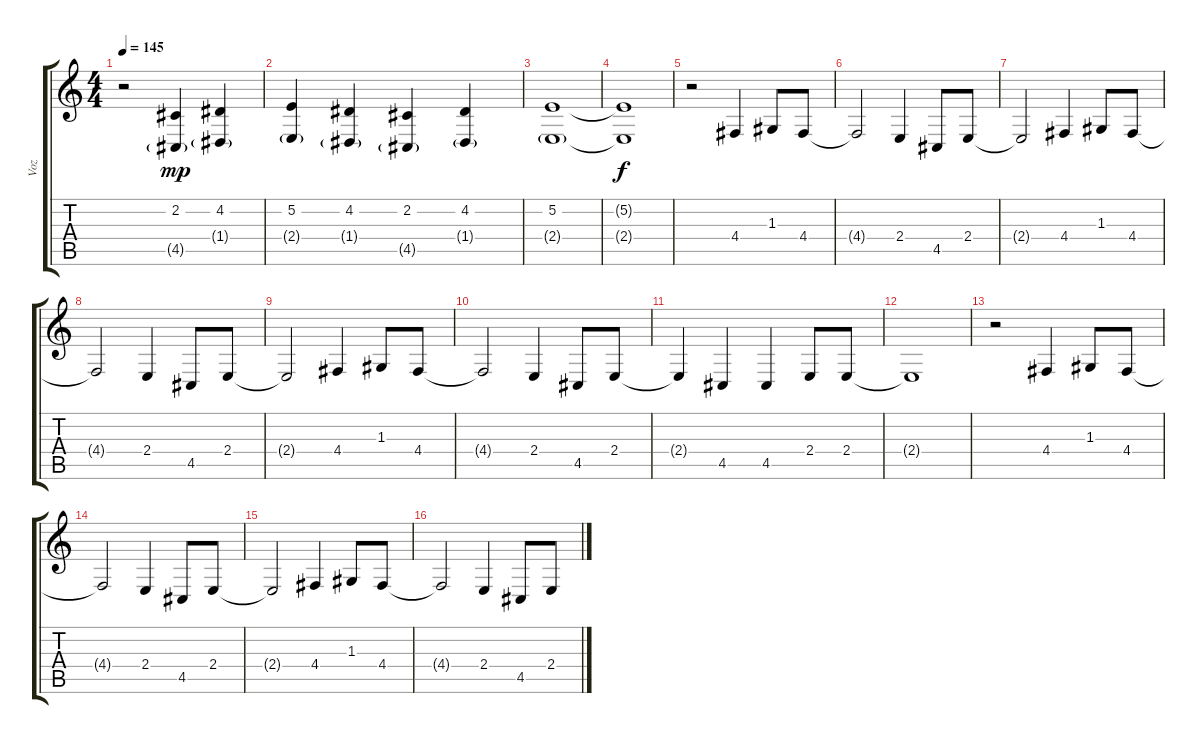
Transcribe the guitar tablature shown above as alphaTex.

\track ("Voz" "Voz") {instrument synthvoice}
\staff {score tabs}
\tuning (E4 B3 G3 D3 A2 E2) {hide}
\ts (4 4)
\tempo 145
\clef g2
\ks c
r.2{dy mp} (2.2 4.5{g}).4 (4.2 1.4{g}).4 |
(5.2 2.4{g}).4 (4.2 1.4{g}).4 (2.2 4.5{g}).4 (4.2 1.4{g}).4 |
(5.2 2.4{g}).1 |
(5.2{t} 2.4{t}).1{dy f} |
r.2 4.4.4 1.3.8 4.4.8 |
4.4{t}.2 2.4.4 4.5.8 2.4.8 |
2.4{t}.2 4.4.4 1.3.8 4.4.8 |
4.4{t}.2 2.4.4 4.5.8 2.4.8 |
2.4{t}.2 4.4.4 1.3.8 4.4.8 |
4.4{t}.2 2.4.4 4.5.8 2.4.8 |
2.4{t}.4 4.5.4 4.5.4 2.4.8 2.4.8 |
2.4{t}.1 |
r.2 4.4.4 1.3.8 4.4.8 |
4.4{t}.2 2.4.4 4.5.8 2.4.8 |
2.4{t}.2 4.4.4 1.3.8 4.4.8 |
4.4{t}.2 2.4.4 4.5.8 2.4.8
